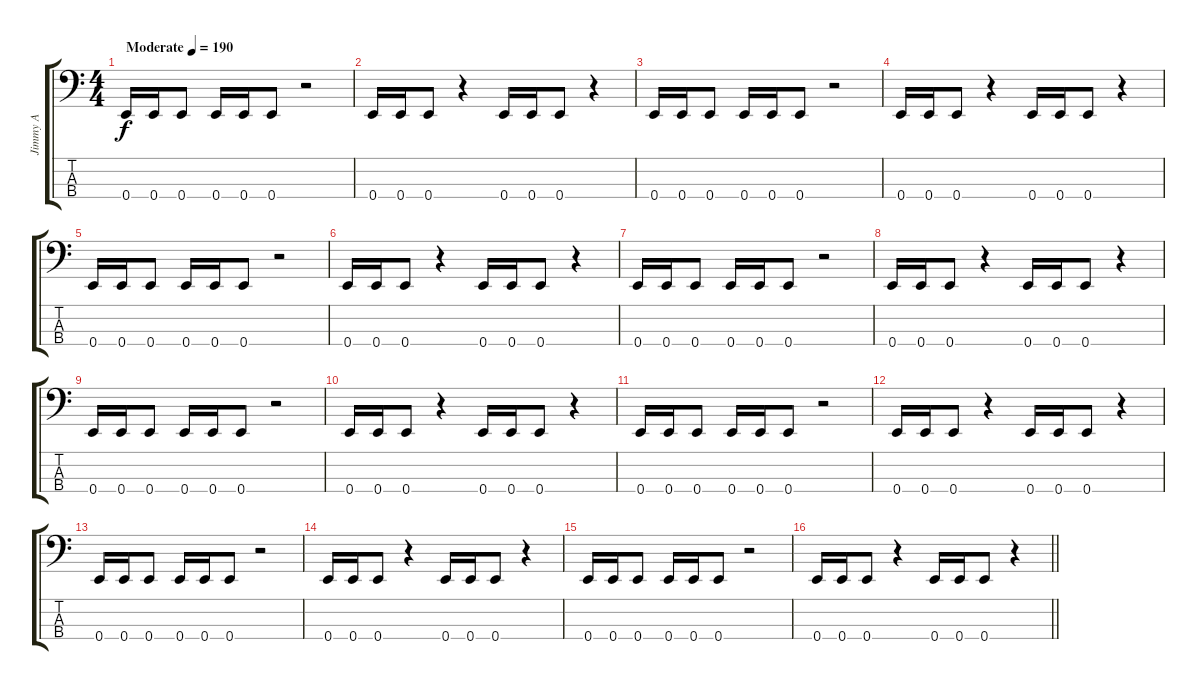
\track ("Jimmy A" "Jimmy A") {instrument electricbasspick}
\staff {score tabs}
\tuning (G2 D2 A1 E1) {hide}
\ts (4 4)
\tempo (190 "Moderate")
\clef f4
\ks c
0.4.16{dy f instrument electricbasspick} 0.4.16 0.4.8 0.4.16 0.4.16 0.4.8 r.2 |
0.4.16 0.4.16 0.4.8 r.4 0.4.16 0.4.16 0.4.8 r.4 |
0.4.16 0.4.16 0.4.8 0.4.16 0.4.16 0.4.8 r.2 |
0.4.16 0.4.16 0.4.8 r.4 0.4.16 0.4.16 0.4.8 r.4 |
0.4.16 0.4.16 0.4.8 0.4.16 0.4.16 0.4.8 r.2 |
0.4.16 0.4.16 0.4.8 r.4 0.4.16 0.4.16 0.4.8 r.4 |
0.4.16 0.4.16 0.4.8 0.4.16 0.4.16 0.4.8 r.2 |
0.4.16 0.4.16 0.4.8 r.4 0.4.16 0.4.16 0.4.8 r.4 |
0.4.16 0.4.16 0.4.8 0.4.16 0.4.16 0.4.8 r.2 |
0.4.16 0.4.16 0.4.8 r.4 0.4.16 0.4.16 0.4.8 r.4 |
0.4.16 0.4.16 0.4.8 0.4.16 0.4.16 0.4.8 r.2 |
0.4.16 0.4.16 0.4.8 r.4 0.4.16 0.4.16 0.4.8 r.4 |
0.4.16 0.4.16 0.4.8 0.4.16 0.4.16 0.4.8 r.2 |
0.4.16 0.4.16 0.4.8 r.4 0.4.16 0.4.16 0.4.8 r.4 |
0.4.16 0.4.16 0.4.8 0.4.16 0.4.16 0.4.8 r.2 |
\barLineRight lightlight
0.4.16 0.4.16 0.4.8 r.4 0.4.16 0.4.16 0.4.8 r.4
